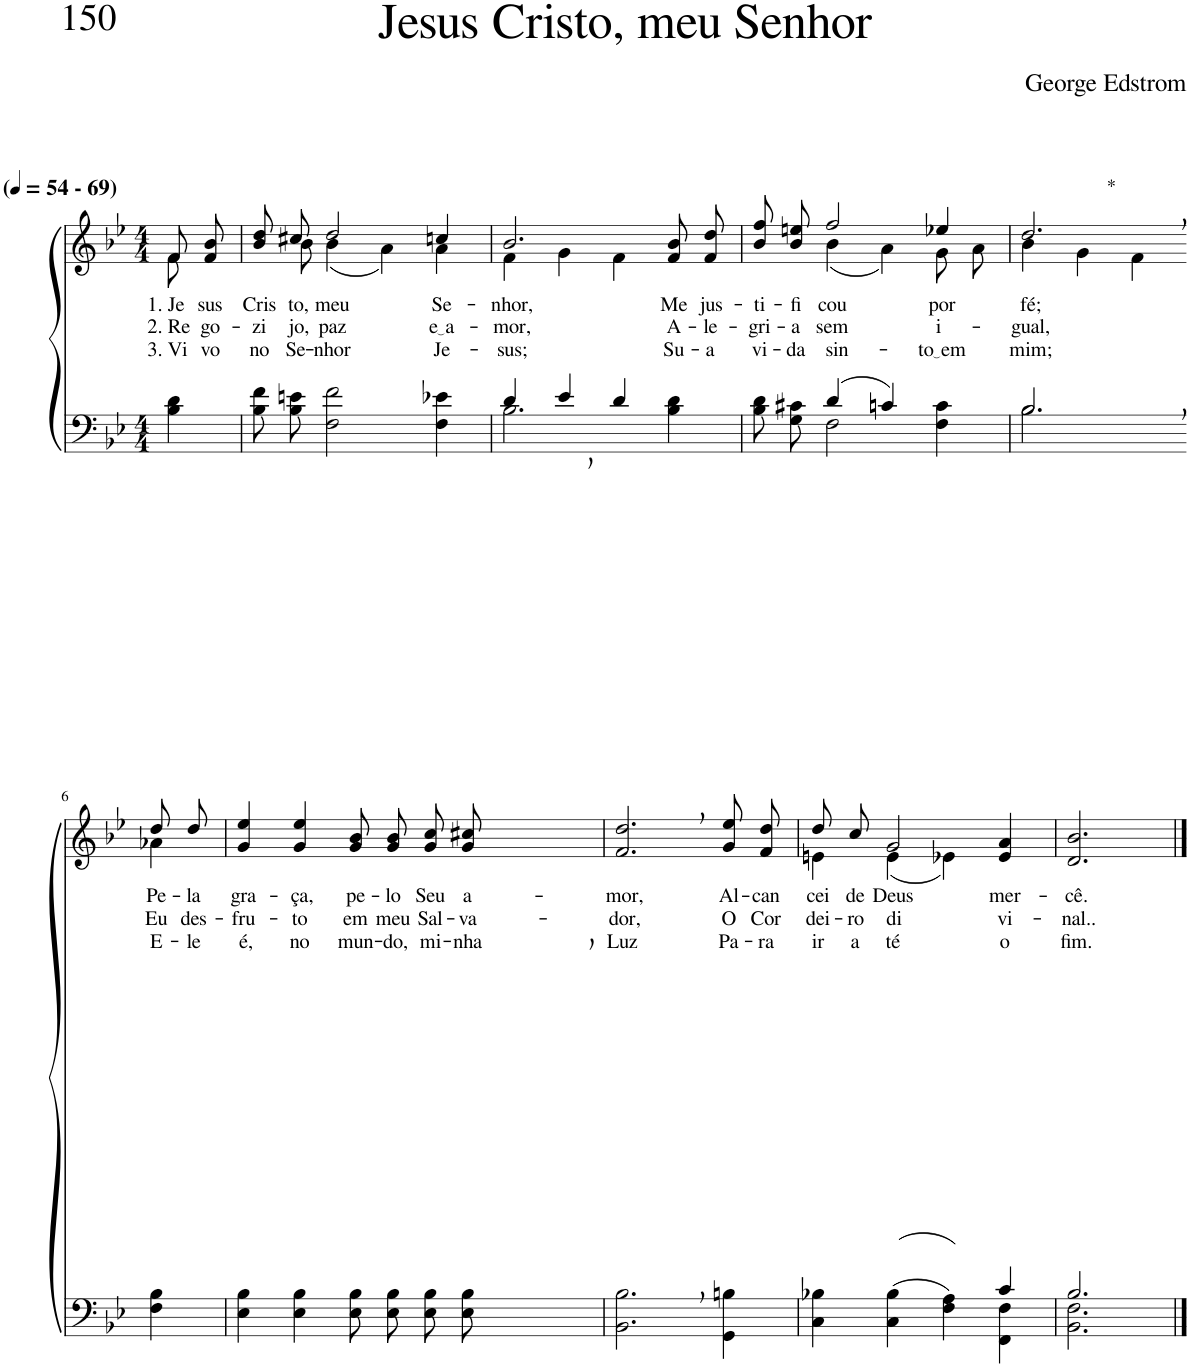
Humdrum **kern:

**kern	**kern	**text	**text	**text
*part2	*part1	*part1	*part1	*part1
*staff2	*staff1	*staff1	*staff1	*staff1
*I"Parte III e IV	*I"Parte I e II	*	*	*
*clefF4	*clefG2	*	*	*
*Trd1c2	*Trd1c2	*	*	*
*k[b-e-]	*k[b-e-]	*	*	*
*M4/4	*M4/4	*	*	*
*MM54	*MM54	*	*	*
=1	=1	=1	=1	=1
*	*^	*	*	*
!	!LO:TX:a:B:t=(	!	!	!	!
!	!LO:TX:a:B:t=- 69)	!	!	!	!
!	!	!	!LO:LY:b	!LO:LY:b	!LO:LY:b
4B-\ 4d\	8f/L	8f\	1. Je-	2. Re-	3. Vi-
!	!	!	!LO:LY:b	!LO:LY:b	!LO:LY:b
.	8f/ 8b-/J	8ryy	-sus	-go-	-vo
=2	=2	=2	=2	=2	=2
!	!	!	!LO:LY:b	!LO:LY:b	!LO:LY:b
8B-\ 8f\L	8b-\ 8dd\L	8ryy	Cris-	-zi-	no
!	!	!	!LO:LY:b	!LO:LY:b	!LO:LY:b
8B-\ 8en\J	8cc#X\J	8b-\	-to,	-jo,	Se-
!	!	!	!LO:LY:b	!LO:LY:b	!LO:LY:b
2F\ 2f\	2dd/	(4b-\	meu	paz	-nhor
.	.	4a\)	.	.	.
!	!	!	!LO:LY:b	!LO:LY:b	!LO:LY:b
4F\ 4e-X\	4ccn/	4a\	Se-	e a	Je-
=3	=3	=3	=3	=3	=3
*^	*	*	*	*	*
!	!	!	!	!LO:LY:b	!LO:LY:b	!LO:LY:b
4d/	2.B-\	2.b-/	4f\	-nhor,	-mor,	-sus;
4e-/	.	.	4g\	.	.	.
4d/	.	.	4f\	.	.	.
!	!	!	!	!LO:LY:b	!LO:LY:b	!LO:LY:b
4ryy	4B-\ 4d\	8f/ 8b-/L	4ryy	Me	A-	Su-
!	!	!	!	!LO:LY:b	!LO:LY:b	!LO:LY:b
.	.	8f/ 8dd/J	.	jus-	-le-	-a
=4	=4	=4	=4	=4	=4	=4
!	!	!	!	!LO:LY:b	!LO:LY:b	!LO:LY:b
4ryy	8B-\ 8d\L	8b-\ 8ff\L	4ryy	-ti-	-gri-	vi-
!	!	!	!	!LO:LY:b	!LO:LY:b	!LO:LY:b
.	8G\ 8c#X\J	8b-\ 8een\J	.	-fi-	-a	-da
!	!	!	!	!LO:LY:b	!LO:LY:b	!LO:LY:b
(4d/	2F\	2ff/	(4b-\	-cou	sem	sin-
4cn/)	.	.	4a\)	.	.	.
!	!	!	!	!LO:LY:b	!LO:LY:b	!LO:LY:b
4ryy	4F\ 4c\	4ee-X/	8g\L	por	i-	to em
.	.	.	8a\J	.	.	.
=5	=5	=5	=5	=5	=5	=5
!	!	!LO:TX:a:t=*	!	!	!	!
!	!	!	!	!LO:LY:b	!LO:LY:b	!LO:LY:b
2.B-,/	2.B-\	2.dd,/	4b-\	fé;	-gual,	mim;
.	.	.	4g\	.	.	.
.	.	.	4f\	.	.	.
*v	*v	*	*	*	*	*
!!LO:LB:g=z	!!
=6-	=6-	=6-	=6-	=6-	=6-
*k[b-e-]	*k[b-e-]	*	*	*	*
!	!	!	!LO:LY:b	!LO:LY:b	!LO:LY:b
4F\ 4B-\	8dd/L	4a-X\	Pe-	Eu	E-
!	!	!	!LO:LY:b	!LO:LY:b	!LO:LY:b
.	8dd/J	.	-la	des-	-le
*	*v	*v	*	*	*
=7	=7	=7	=7	=7
!	!	!LO:LY:b	!LO:LY:b	!LO:LY:b
4E-\ 4B-\	4g/ 4ee-/	gra-	-fru-	é,
!	!	!LO:LY:b	!LO:LY:b	!LO:LY:b
4E-\ 4B-\	4g/ 4ee-/	-ça,	-to	no
!	!	!LO:LY:b	!LO:LY:b	!LO:LY:b
8E-\ 8B-\L	8g/ 8b-/L	pe-	em	mun-
!	!	!LO:LY:b	!LO:LY:b	!LO:LY:b
8E-\ 8B-\J	8g/ 8b-/J	-lo	meu	-do,
!	!	!LO:LY:b	!LO:LY:b	!LO:LY:b
8E-\ 8B-\L	8g/ 8cc/L	Seu	Sal-	mi-
!	!	!LO:LY:b	!LO:LY:b	!LO:LY:b
8E-,\ 8B-,\J	8g,/ 8cc#X,/J	a-	-va-	-nha
=8	=8	=8	=8	=8
!	!	!LO:LY:b	!LO:LY:b	!LO:LY:b
2.BB-\, 2.B-\,	2.f/, 2.dd/,	-mor,	-dor,	Luz
!	!	!LO:LY:b	!LO:LY:b	!LO:LY:b
4GG\ 4Bn\	8g\ 8ee-\L	Al-	O	Pa-
!	!	!LO:LY:b	!LO:LY:b	!LO:LY:b
.	8f\ 8dd\J	-can-	Cor-	-ra
=9	=9	=9	=9	=9
*^	*^	*	*	*
!	!	!	!	!LO:LY:b	!LO:LY:b	!LO:LY:b
4C\ 4B-X\	2.ryy	8dd/L	4en\	-cei	-dei-	ir
!	!	!	!	!LO:LY:b	!LO:LY:b	!LO:LY:b
.	.	8cc/J	.	de	-ro	a-
!	!	!	!	!LO:LY:b	!LO:LY:b	!LO:LY:b
((4C\ 4B-\	.	2g/	(4e\	Deus	di-	-té
4F\ 4A\))	.	.	4e-X\)	.	.	.
!	!	!	!	!LO:LY:b	!LO:LY:b	!LO:LY:b
4c/	4FF\ 4F\	4e-/ 4a/	4ryy	mer-	-vi-	o
=10	=10	=10	=10	=10	=10	=10
!	!	!	!	!LO:LY:b	!LO:LY:b	!LO:LY:b
*	*	*v	*v	*	*	*
2.B-/	2.BB-\ 2.F\	2.d/ 2.b-/	-cê.	-nal..	fim.
*v	*v	*	*	*	*
==	==	==	==	==
*-	*-	*-	*-	*-
